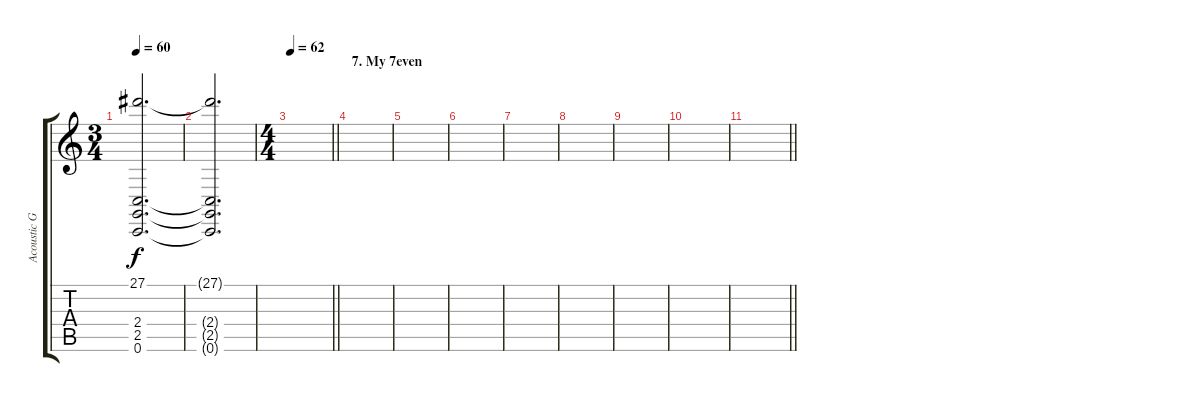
\track ("Acoustic Grand Piano" "Acoustic G") {instrument acousticgrandpiano}
\staff {score tabs}
\tuning (C4 G3 Eb3 Bb2 F2 C2) {hide}
\ts (3 4)
\tempo 60
\clef g2
\ks c
(27.1{t} 2.4{t} 2.5{t} 0.6{t}).2{d dy f} |
(27.1{t} 2.4{t} 2.5{t} 0.6{t}).2{d} |
\ts (4 4)
\tempo 62
\barLineRight lightlight
|
\section ("" "7. My 7even")
|
|
|
|
|
|
|
\barLineRight lightlight
